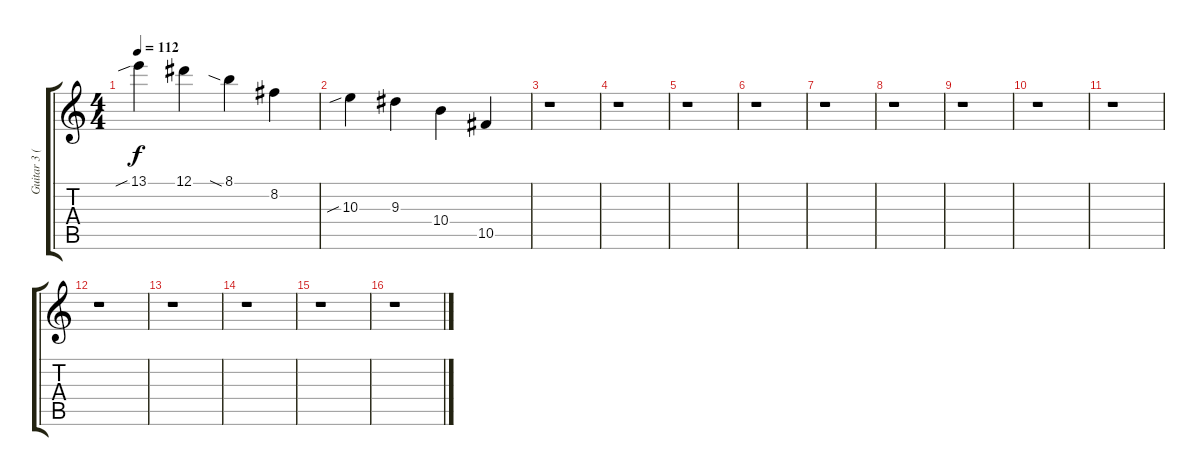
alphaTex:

\track ("Guitar 3 (Solo)" "Guitar 3 (") {instrument overdrivenguitar}
\staff {score tabs}
\tuning (Eb4 Bb3 Gb3 Db3 Ab2 Eb2) {hide}
\ts (4 4)
\tempo 112
\clef g2
\ks c
13.1{sib}.4{dy f} 12.1.4 8.1{sia}.4 8.2.4 |
10.3{sib}.4 9.3.4 10.4.4 10.5.4 |
r.1 |
r.1 |
r.1 |
r.1 |
r.1 |
r.1 |
r.1 |
r.1 |
r.1 |
r.1 |
r.1 |
r.1 |
r.1 |
r.1
